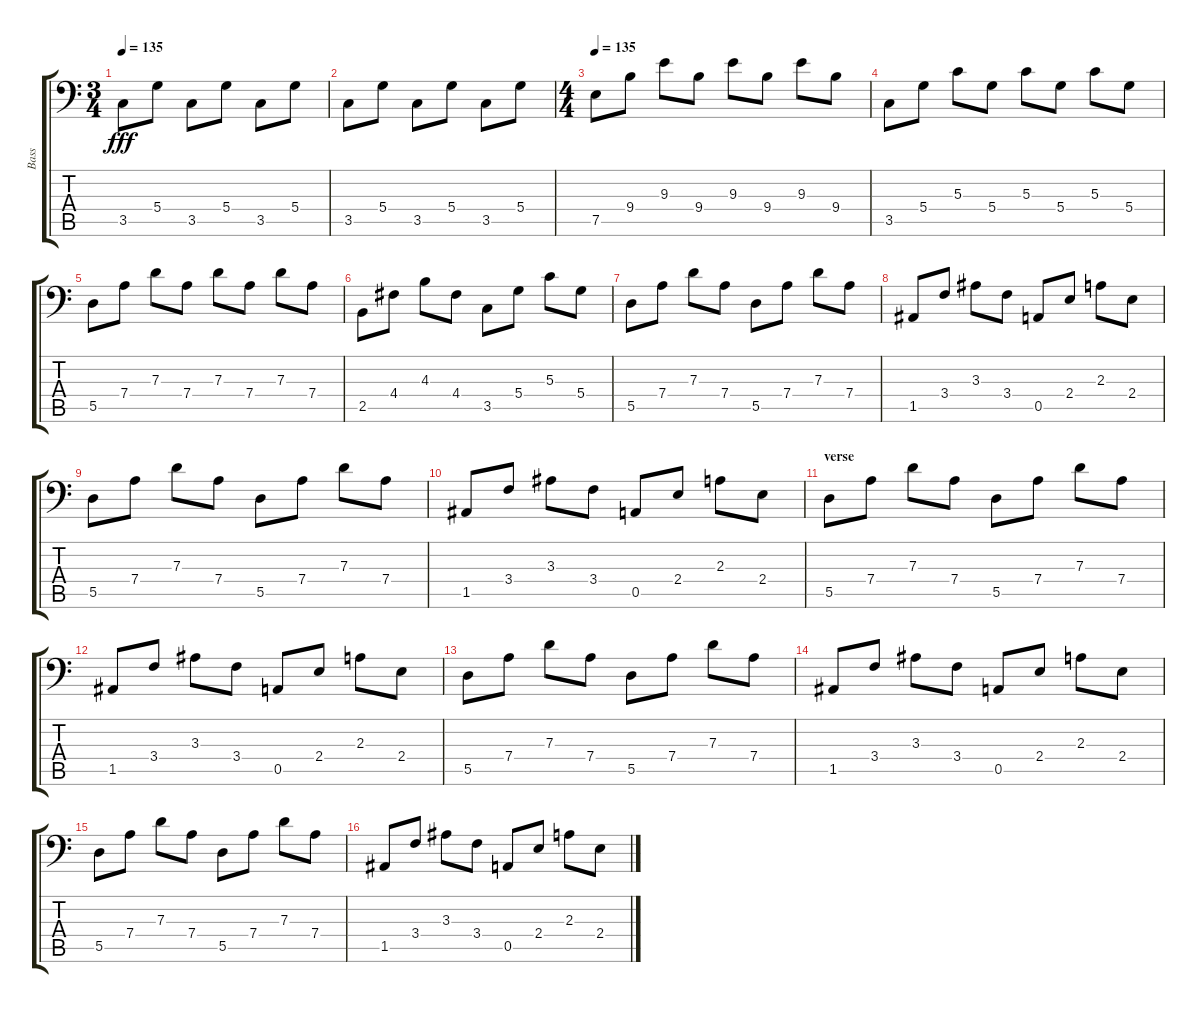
\track ("Bass" "Bass") {instrument electricbasspick}
\staff {score tabs}
\tuning (E3 B2 G2 D2 A1 E1) {hide}
\ts (3 4)
\tempo 135
\clef f4
\ks c
3.5.8{dy fff} 5.4.8 3.5.8 5.4.8 3.5.8 5.4.8 |
3.5.8 5.4.8 3.5.8 5.4.8 3.5.8 5.4.8 |
\ts (4 4)
\tempo 135
7.5.8{volume 16 instrument acousticbass} 9.4.8 9.3.8 9.4.8 9.3.8 9.4.8 9.3.8 9.4.8 |
3.5.8 5.4.8 5.3.8 5.4.8 5.3.8 5.4.8 5.3.8 5.4.8 |
5.5.8 7.4.8 7.3.8 7.4.8 7.3.8 7.4.8 7.3.8 7.4.8 |
2.5.8 4.4.8 4.3.8 4.4.8 3.5.8 5.4.8 5.3.8 5.4.8 |
5.5.8 7.4.8 7.3.8 7.4.8 5.5.8 7.4.8 7.3.8 7.4.8 |
1.5.8 3.4.8 3.3.8 3.4.8 0.5.8 2.4.8 2.3.8 2.4.8 |
5.5.8 7.4.8 7.3.8 7.4.8 5.5.8 7.4.8 7.3.8 7.4.8 |
1.5.8 3.4.8 3.3.8 3.4.8 0.5.8 2.4.8 2.3.8 2.4.8 |
\section ("" "verse")
5.5.8 7.4.8 7.3.8 7.4.8 5.5.8 7.4.8 7.3.8 7.4.8 |
1.5.8 3.4.8 3.3.8 3.4.8 0.5.8 2.4.8 2.3.8 2.4.8 |
5.5.8 7.4.8 7.3.8 7.4.8 5.5.8 7.4.8 7.3.8 7.4.8 |
1.5.8 3.4.8 3.3.8 3.4.8 0.5.8 2.4.8 2.3.8 2.4.8 |
5.5.8 7.4.8 7.3.8 7.4.8 5.5.8 7.4.8 7.3.8 7.4.8 |
1.5.8 3.4.8 3.3.8 3.4.8 0.5.8 2.4.8 2.3.8 2.4.8
